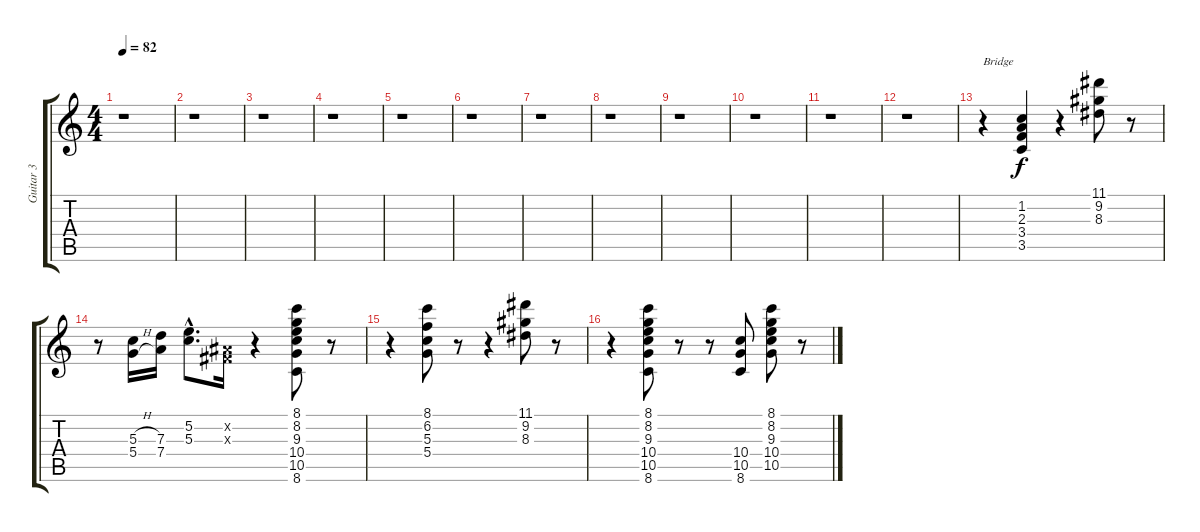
\track ("Guitar 3" "Guitar 3") {instrument overdrivenguitar}
\staff {score tabs}
\tuning (E4 B3 G3 D3 A2 E2) {hide}
\ts (4 4)
\tempo 82
\clef g2
\ks c
r.1{dy f instrument overdrivenguitar} |
r.1 |
r.1 |
r.1 |
r.1 |
r.1 |
r.1 |
r.1 |
r.1 |
r.1 |
r.1 |
r.1 |
r.4{txt "Bridge"} (1.2 2.3 3.4 3.5).4 r.4 (11.1 9.2 8.3).8 r.8 |
r.8 (5.3{h} 5.4{h}).16 (7.3 7.4).16 (5.2{hac} 5.3{hac}).8{d} (-1.2{x} -1.3{x}).16 r.4 (8.1 8.2 9.3 10.4 10.5 8.6).8 r.8 |
r.4 (8.1 6.2 5.3 5.4).8 r.8 r.4 (11.1 9.2 8.3).8 r.8 |
r.4 (8.1 8.2 9.3 10.4 10.5 8.6).8 r.8 r.8 (10.4 10.5 8.6).8 (8.1 8.2 9.3 10.4 10.5).8 r.8
